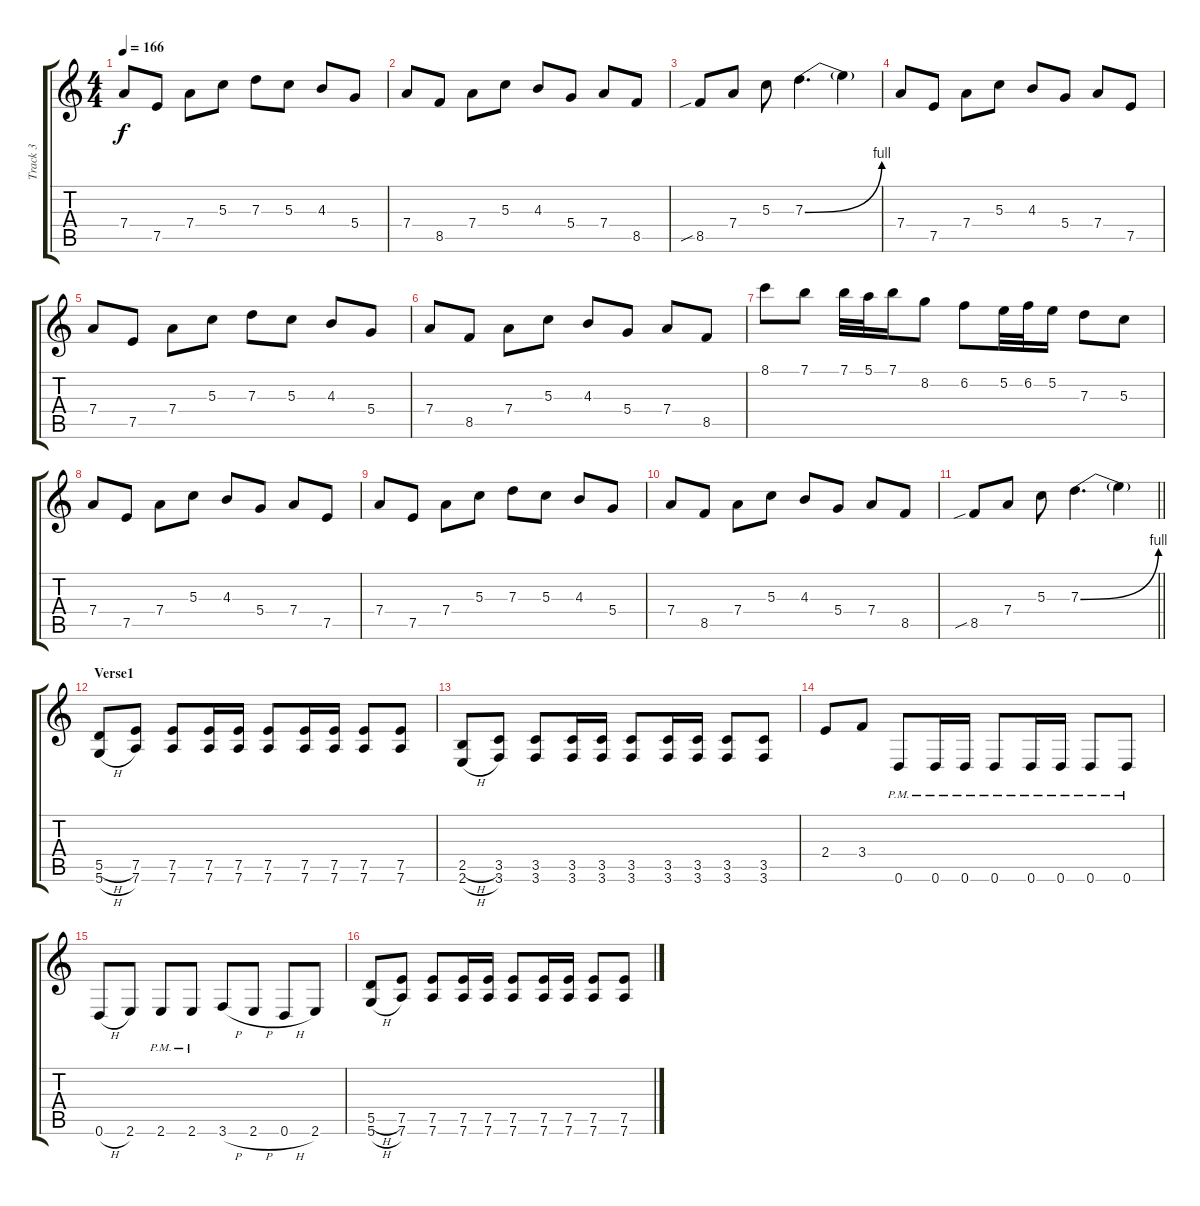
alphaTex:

\track ("Track 3" "Track 3") {instrument distortionguitar}
\staff {score tabs}
\tuning (E4 B3 G3 D3 A2 D2) {hide}
\ts (4 4)
\tempo 166
\clef g2
\ks c
7.4.8{dy f} 7.5.8 7.4.8 5.3.8 7.3.8 5.3.8 4.3.8 5.4.8 |
7.4.8 8.5.8 7.4.8 5.3.8 4.3.8 5.4.8 7.4.8 8.5.8 |
8.5{sib}.8 7.4.8 5.3.8 7.3{be (bend 0 0 60 4)}.4{d} 7.3{t}.4 |
7.4.8 7.5.8 7.4.8 5.3.8 4.3.8 5.4.8 7.4.8 7.5.8 |
7.4.8 7.5.8 7.4.8 5.3.8 7.3.8 5.3.8 4.3.8 5.4.8 |
7.4.8 8.5.8 7.4.8 5.3.8 4.3.8 5.4.8 7.4.8 8.5.8 |
8.1.8 7.1.8 7.1.32 5.1.32 7.1.16 8.2.8 6.2.8 5.2.32 6.2.32 5.2.16 7.3.8 5.3.8 |
7.4.8 7.5.8 7.4.8 5.3.8 4.3.8 5.4.8 7.4.8 7.5.8 |
7.4.8 7.5.8 7.4.8 5.3.8 7.3.8 5.3.8 4.3.8 5.4.8 |
7.4.8 8.5.8 7.4.8 5.3.8 4.3.8 5.4.8 7.4.8 8.5.8 |
\barLineRight lightlight
8.5{sib}.8 7.4.8 5.3.8 7.3{be (bend 0 0 60 4)}.4{d} 7.3{t}.4 |
\section ("" "Verse1")
\ks aminor
(5.5{h} 5.6{h}).8 (7.5 7.6).8 (7.5 7.6).8 (7.5 7.6).16 (7.5 7.6).16 (7.5 7.6).8 (7.5 7.6).16 (7.5 7.6).16 (7.5 7.6).8 (7.5 7.6).8 |
(2.5{h} 2.6{h}).8 (3.5 3.6).8 (3.5 3.6).8 (3.5 3.6).16 (3.5 3.6).16 (3.5 3.6).8 (3.5 3.6).16 (3.5 3.6).16 (3.5 3.6).8 (3.5 3.6).8 |
2.4.8 3.4.8 0.6{pm}.8 0.6{pm}.16 0.6{pm}.16 0.6{pm}.8 0.6{pm}.16 0.6{pm}.16 0.6{pm}.8 0.6{pm}.8 |
0.6{h}.8 2.6.8 2.6{pm}.8 2.6{pm}.8 3.6{h}.8 2.6{h}.8 0.6{h}.8 2.6.8 |
(5.5{h} 5.6{h}).8 (7.5 7.6).8 (7.5 7.6).8 (7.5 7.6).16 (7.5 7.6).16 (7.5 7.6).8 (7.5 7.6).16 (7.5 7.6).16 (7.5 7.6).8 (7.5 7.6).8
